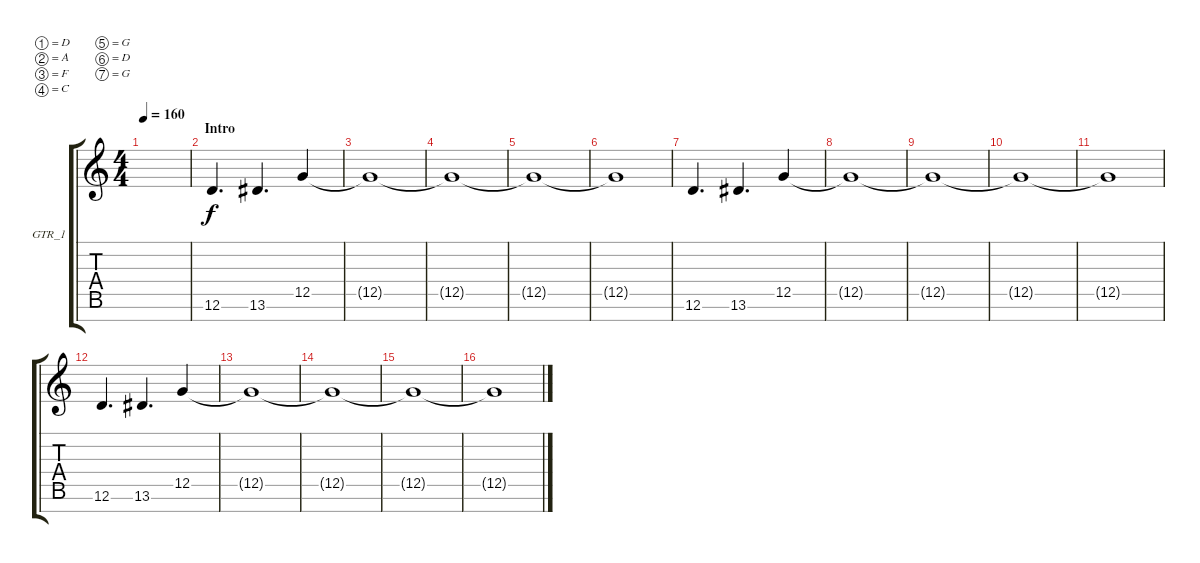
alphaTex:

\defaultSystemsLayout 4
\bracketExtendMode groupsimilarinstruments
\firstSystemTrackNameOrientation horizontal
\otherSystemsTrackNameOrientation horizontal
\track ("GTR_1" "GTR_1") {instrument distortionguitar}
\staff {score tabs}
\tuning (D4 A3 F3 C3 G2 D2 G1)
\ts (4 4)
\tempo 160
\clef g2
\ks c
|
\section ("" "Intro")
12.6.4{d} 13.6.4{d} 12.5.4 |
12.5{t}.1 |
12.5{t}.1 |
12.5{t}.1 |
12.5{t}.1 |
12.6.4{d} 13.6.4{d} 12.5.4 |
12.5{t}.1 |
12.5{t}.1 |
12.5{t}.1 |
12.5{t}.1 |
12.6.4{d} 13.6.4{d} 12.5.4 |
12.5{t}.1 |
12.5{t}.1 |
12.5{t}.1 |
12.5{t}.1
